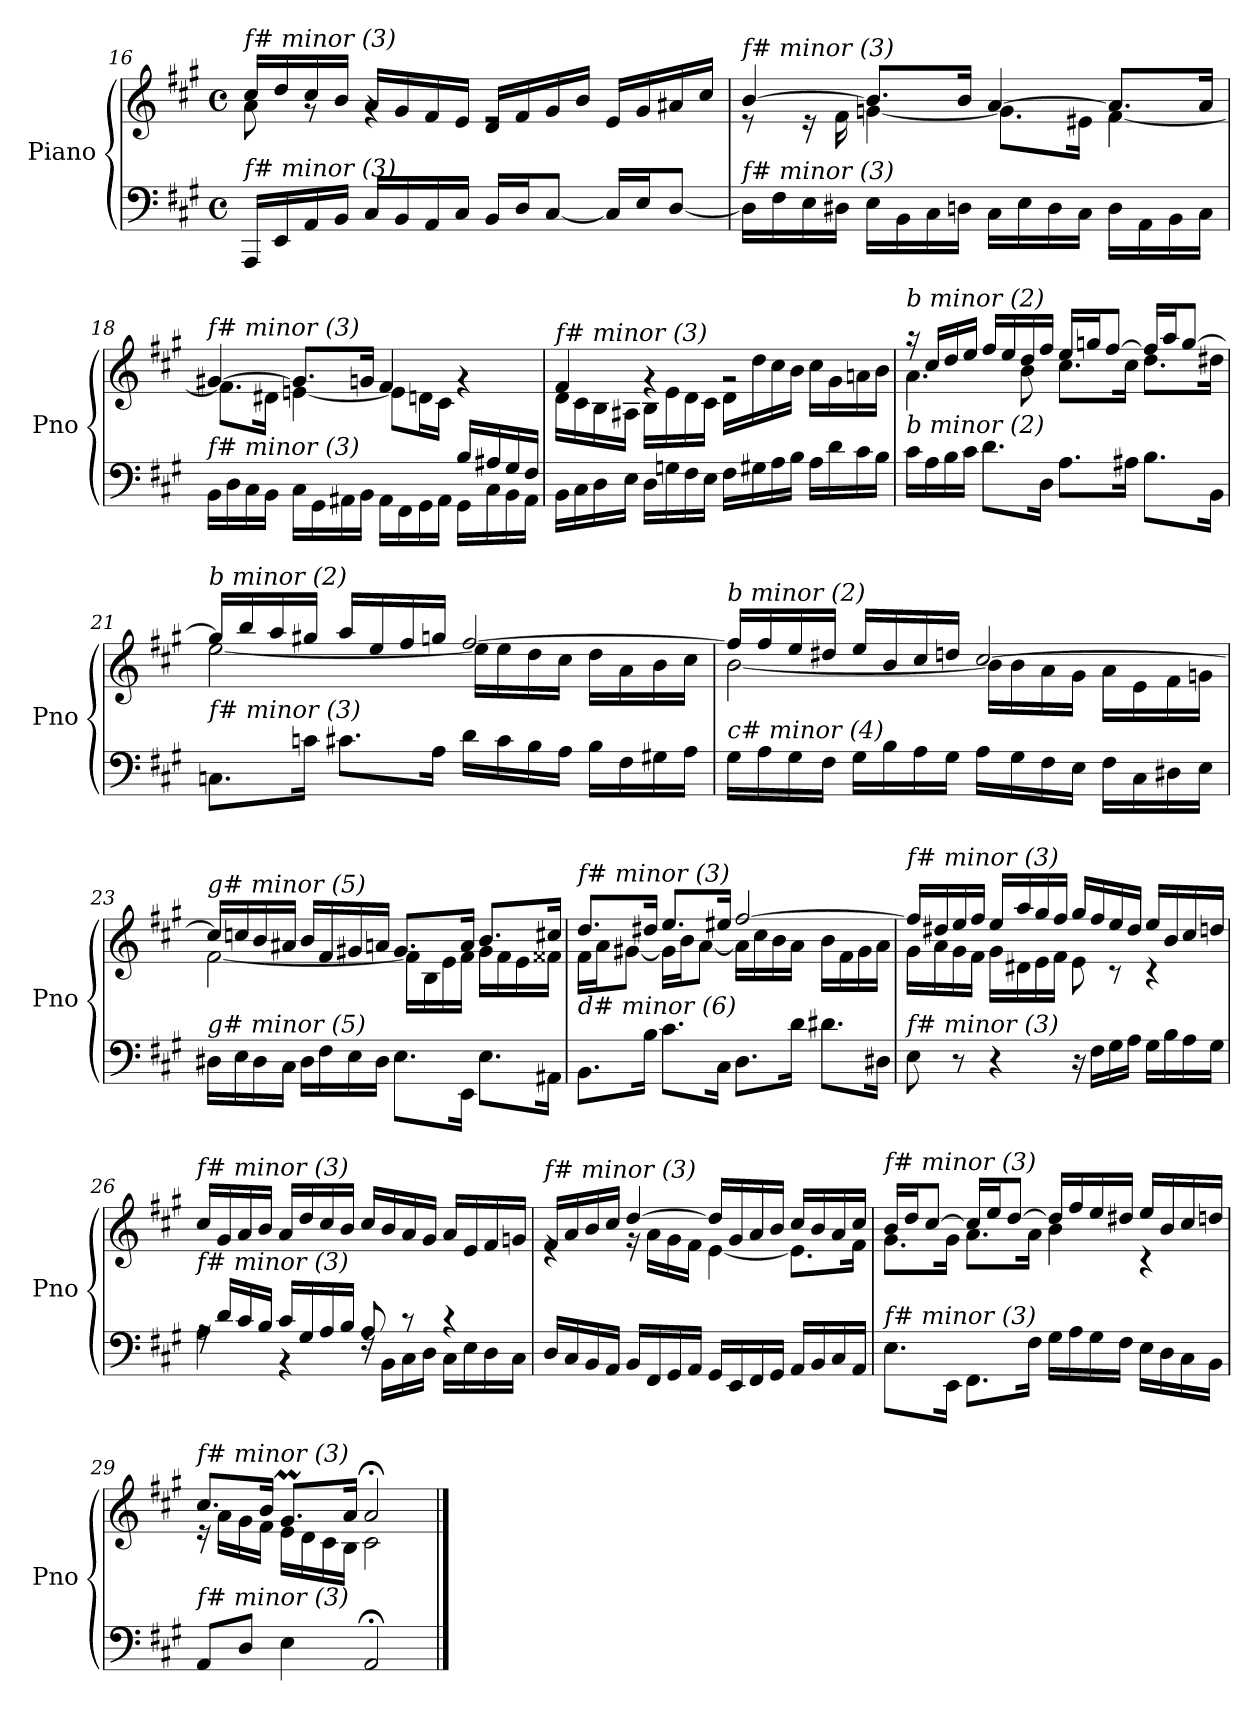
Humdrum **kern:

**kern	**kern
*part1	*part1
*staff2	*staff1
*I"Piano	*
*I'Pno	*
*clefF4	*clefG2
*k[f#c#g#]	*k[f#c#g#]
*M4/4	*M4/4
*met(c)	*met(c)
=16	=16
*	*^
!	!LO:TX:i:t=f# minor (3)	!
!LO:TX:i:t=f# minor (3)	!	!
16AAA/LL	16cc#/LL	8a\
16EE/	16dd/	.
16AA/	16cc#/	8rg
16BB/JJ	16b/JJ	.
16C#/LL	16a/LL	4rg
16BB/	16g#/	.
16AA/	16f#/	.
16C#/JJ	16e/JJ	.
16BB/LL	16d/LL	2re
16D/J	16f#/	.
[8C#/J	16g#/	.
.	16b/JJ	.
16C#/LL]	16e/LL	.
16E/J	16g#/	.
[8D/J	16a#X/	.
.	16cc#/JJ	.
=17	=17	=17
!	!LO:TX:i:t=f# minor (3)	!
!LO:TX:i:t=f# minor (3)	!	!
16D\LL]	[4b/	8r
16F#\	.	.
16E\	.	16r
16D#X\JJ	.	16f#\
16E\LL	8.b/L]	[4gn\
16BB\	.	.
16C#\	.	.
16Dn\JJ	16b/Jk	.
16C#\LL	[4a/	8.g\L]
16E\	.	.
16D\	.	.
16C#\JJ	.	16e#X\Jk
16D\LL	8.a/L]	[4f#\
16AA\	.	.
16BB\	.	.
16C#\JJ	16a/Jk	.
!!LO:LB:g=z	!!
=18	=18	=18
*^	*	*
!	!	!LO:TX:i:t=f# minor (3)	!
!LO:TX:i:t=f# minor (3)	!	!	!
2.ryy	16BB\LL	[4g#X/	8.f#\L]
.	16D\	.	.
.	16C#\	.	.
.	16BB\JJ	.	16d#X\Jk
.	16C#\LL	8.g#/L]	[4en\
.	16GG#\	.	.
.	16AA#X\	.	.
.	16BB\JJ	16gn/Jk	.
.	16AA#\LL	4f#/	8e\L]
.	16FF#\	.	.
.	16GG#\	.	16dn\L
.	16AA#\JJ	.	16c#\JJ
16B/LL	16GG#\LL	4rg	4ryy
16A#X/	16C#\	.	.
16G#/	16BB\	.	.
16F#/JJ	16AA#\JJ	.	.
=19	=19	=19	=19
!	!	!LO:TX:i:t=f# minor (3)	!
!LO:TX:i:t=f# minor (3)	!	!	!
*v	*v	*	*
16BB\LL	4f#/	16d\LL
16C#\	.	16c#\
16D\	.	16B\
16E\JJ	.	16A#X\JJ
16D\LL	4rg	16B\LL
16Gn\	.	16e\
16F#\	.	16d\
16E\JJ	.	16c#\JJ
16F#\LL	2rg	16d\LL
16G#X\	.	16dd\
16A\	.	16cc#\
16B\JJ	.	16b\JJ
16A\LL	.	16cc#\LL
16d\	.	16g#\
16c#\	.	16an\
16B\JJ	.	16b\JJ
=20	=20	=20
!	!LO:TX:i:t=b minor (2)	!
!LO:TX:i:t=b minor (2)	!	!
16c#\LL	16r	4.a\
16A\	16cc#/LL	.
16B\	16dd/	.
16c#\JJ	16ee/JJ	.
8.d\L	16ff#/LL	.
.	16ee/	.
.	16dd/	8b\
16D\Jk	16ff#/JJ	.
8.A\L	16ee/LL	8.cc#\L
.	16ggn/J	.
.	[8ff#/J	.
16A#X\Jk	.	16cc#\Jk
8.B\L	16ff#/LL]	8.dd\L
.	16aa/J	.
.	[8gg/J	.
16BB\Jk	.	16dd#X\Jk
!!LO:LB:g=z	!!
=21	=21	=21
!	!LO:TX:i:t=b minor (2)	!
!LO:TX:i:t=f# minor (3)	!	!
8.Cn\L	16gg/LL]	[2ee\
.	16bb/	.
.	16aa/	.
16cn\Jk	16gg#X/JJ	.
8.c#X\L	16aa/LL	.
.	16ee/	.
.	16ff#/	.
16A\Jk	16ggn/JJ	.
16d\LL	[2ff#/	16ee\LL]
16c#\	.	16ee\
16B\	.	16dd\
16A\JJ	.	16cc#\JJ
16B\LL	.	16dd\LL
16F#\	.	16a\
16G#X\	.	16b\
16A\JJ	.	16cc#\JJ
=22	=22	=22
!	!LO:TX:i:t=b minor (2)	!
!LO:TX:i:t=c# minor (4)	!	!
16G#\LL	16ff#/LL]	[2b\
16A\	16ff#/	.
16G#\	16ee/	.
16F#\JJ	16dd#X/JJ	.
16G#\LL	16ee/LL	.
16B\	16b/	.
16A\	16cc#/	.
16G#\JJ	16ddn/JJ	.
16A\LL	[2cc#/	16b\LL]
16G#\	.	16b\
16F#\	.	16a\
16E\JJ	.	16g#\JJ
16F#\LL	.	16a\LL
16C#\	.	16e\
16D#X\	.	16f#\
16E\JJ	.	16gn\JJ
!!LO:LB:g=z	!!
=23	=23	=23
!	!LO:TX:i:t=g# minor (5)	!
!LO:TX:i:t=g# minor (5)	!	!
16D#X\LL	16cc#/LL]	[2f#\
16E\	16ccn/	.
16D#\	16b/	.
16C#\JJ	16a#X/JJ	.
16D#\LL	16b/LL	.
16F#\	16f#/	.
16E\	16g#X/	.
16D#\JJ	16an/JJ	.
8.E\L	8.g#/L	16f#\LL]
.	.	16B\
.	.	16e\
16EE\Jk	16a/Jk	16f#\JJ
8.E\L	8.b/L	16g#\LL
.	.	16f#\
.	.	16e\
16AA#X\Jk	16cc#X/Jk	16f##Xi\JJ
=24	=24	=24
!	!LO:TX:i:t=f# minor (3)	!
!LO:TX:i:t=d# minor (6)	!	!
8.BB\L	8.dd/L	16f#\LL
.	.	16a\J
.	.	[8g#X\J
16B\Jk	16dd#X/Jk	.
8.c#\L	8.ee/L	16g#\LL]
.	.	16b\J
.	.	[8a\J
16C#\Jk	16ee#X/Jk	.
8.D\L	[2ff#/	16a\LL]
.	.	16cc#\
.	.	16b\
16d\Jk	.	16a\JJ
8.d#X\L	.	16b\LL
.	.	16f#\
.	.	16g#\
16D#X\Jk	.	16a\JJ
!!LO:LB:g=z	!!
=25	=25	=25
!	!LO:TX:i:t=f# minor (3)	!
!LO:TX:i:t=f# minor (3)	!	!
8E\	16ff#/LL]	16g#\LL
.	16dd#X/	16a\
8r	16ee/	16g#\
.	16ff#/JJ	16f#\JJ
4r	16ee/LL	16g#\LL
.	16aa/	16d#X\
.	16gg#/	16e\
.	16ff#/JJ	16f#\JJ
16r	16gg#/LL	8e\
16F#\LL	16ff#/	.
16G#\	16ee/	8r
16A\JJ	16dd#/JJ	.
16G#\LL	16ee/LL	4r
16B\	16b/	.
16A\	16cc#/	.
16G#\JJ	16ddn/JJ	.
*	*v	*v
=26	=26
*^	*
!	!	!LO:TX:i:t=f# minor (3)
!LO:TX:i:t=f# minor (3)	!	!
16rA	4A\	16cc#/LL
16d/LL	.	16g#/
16c#/	.	16a/
16B/JJ	.	16b/JJ
16c#/LL	4r	16a/LL
16G#/	.	16dd/
16A/	.	16cc#/
16B/JJ	.	16b/JJ
8A/	16rF	16cc#/LL
.	16BB\LL	16b/
8r	16C#\	16a/
.	16D\JJ	16g#/JJ
4r	16C#\LL	16a/LL
.	16E\	16e/
.	16D\	16f#/
.	16C#\JJ	16gn/JJ
!!LO:LB:g=z
=27	=27	=27
*	*	*^
!	!	!LO:TX:i:t=f# minor (3)	!
!LO:TX:i:t=f# minor (3)	!	!	!
*v	*v	*	*
16D/LL	16f#/LL	4re
16C#/	16a/	.
16BB/	16b/	.
16AA/JJ	16cc#/JJ	.
16BB/LL	[4dd/	16rg
16FF#/	.	16a\LL
16GG#/	.	16g#\
16AA/JJ	.	16f#\JJ
16GG#/LL	16dd/LL]	[4e\
16EE/	16g#/	.
16FF#/	16a/	.
16GG#/JJ	16b/JJ	.
16AA/LL	16cc#/LL	8.e\L]
16BB/	16b/	.
16C#/	16a/	.
16AA/JJ	16cc#/JJ	16f#\Jk
=28	=28	=28
!	!LO:TX:i:t=f# minor (3)	!
!LO:TX:i:t=f# minor (3)	!	!
8.E\L	16b/LL	8.g#\L
.	16dd/J	.
.	[8cc#/J	.
16EE\Jk	.	16g#\Jk
8.FF#\L	16cc#/LL]	8.a\L
.	16ee/J	.
.	[8dd/J	.
16F#\Jk	.	16a\Jk
16G#\LL	16dd/LL]	4b\
16A\	16ff#/	.
16G#\	16ee/	.
16F#\JJ	16dd#X/JJ	.
16E\LL	16ee/LL	4r
16D\	16b/	.
16C#\	16cc#/	.
16BB\JJ	16ddn/JJ	.
=29	=29	=29
!	!LO:TX:i:t=f# minor (3)	!
!LO:TX:i:t=f# minor (3)	!	!
8AA/L	8.cc#/L	16r
.	.	16a\LL
8D/J	.	16g#\
.	16b/Jk	16f#\JJ
4E\	8.g#m/L	16e\LL
.	.	16d\
.	.	16c#\
.	16a/Jk	16B\JJ
2AA;/	2a;</	2c#\
*	*v	*v
==	==
*-	*-
